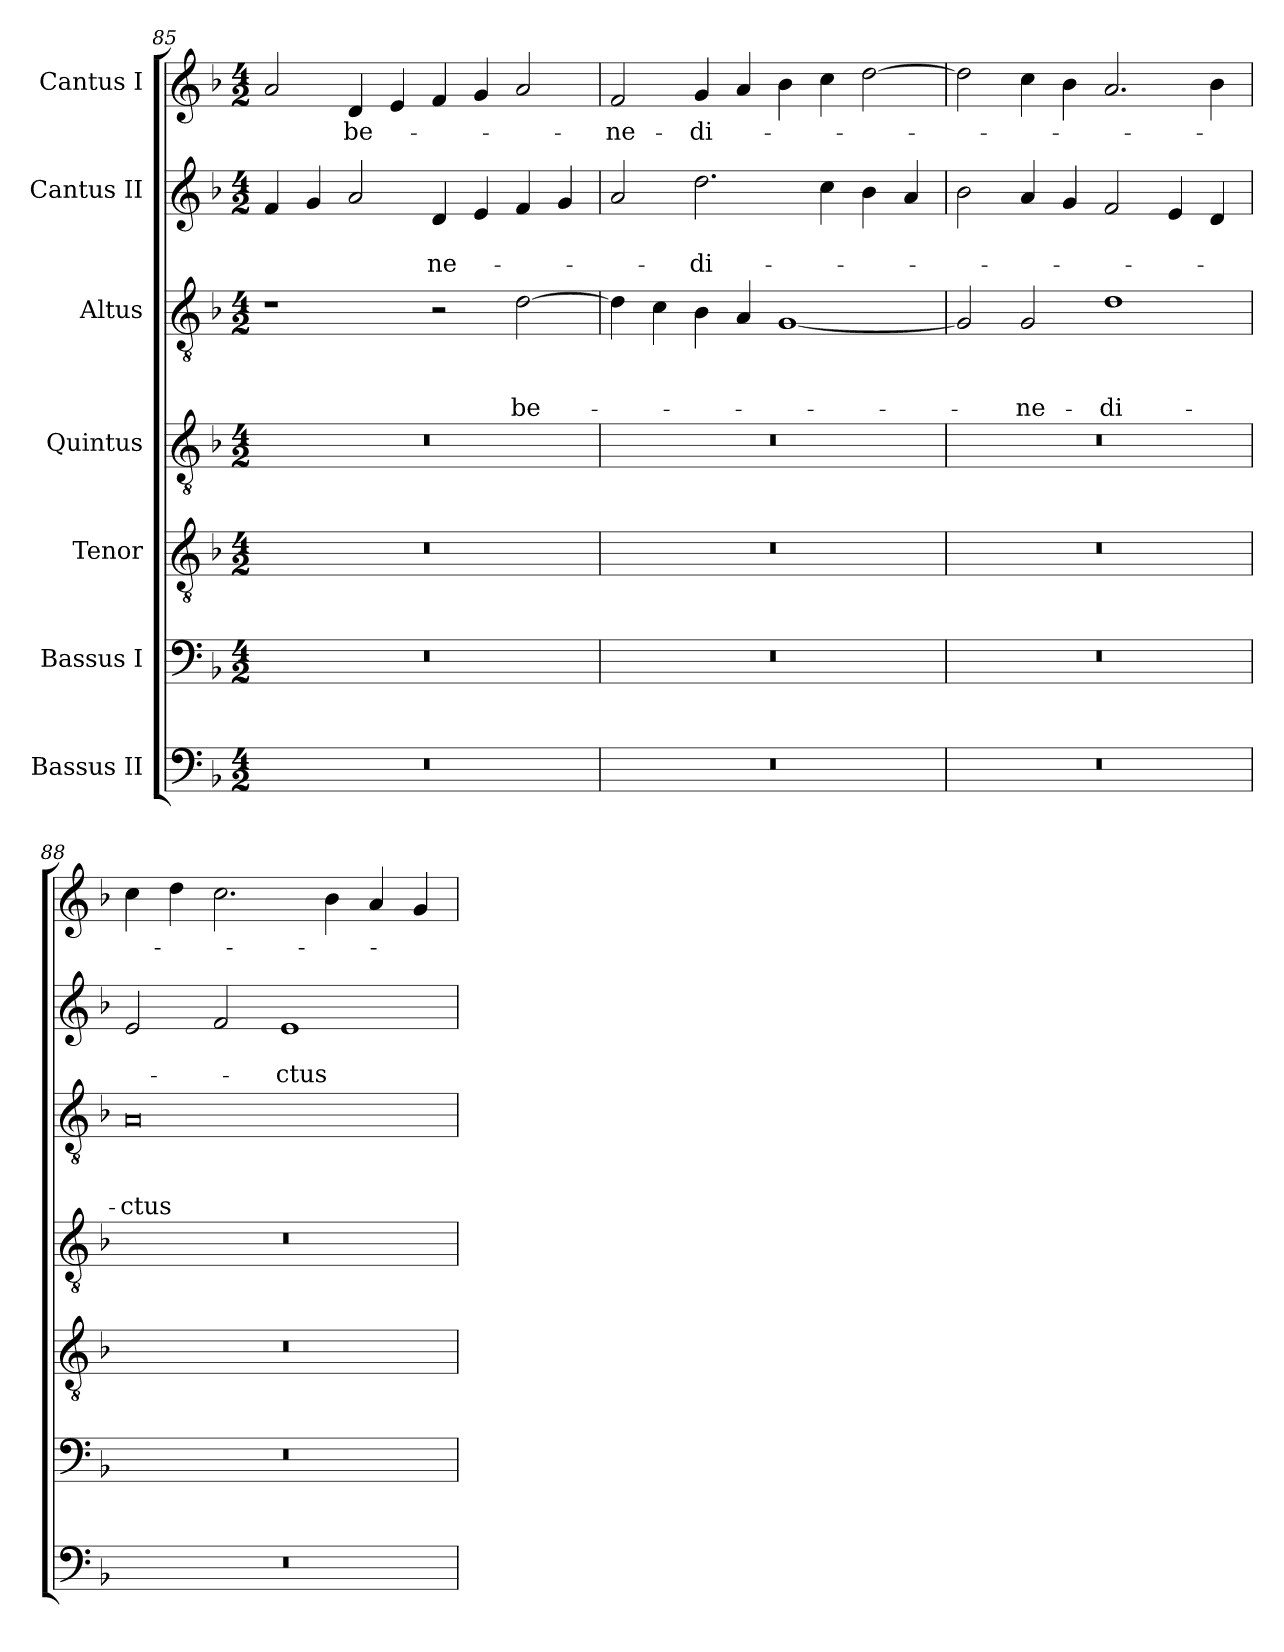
**kern	**kern	**kern	**kern	**kern	**text	**text	**text	**kern	**text	**text	**kern	**text
*part7	*part6	*part5	*part4	*part3	*part3	*part3	*part3	*part2	*part2	*part2	*part1	*part1
*staff7	*staff6	*staff5	*staff4	*staff3	*staff3	*staff3	*staff3	*staff2	*staff2	*staff2	*staff1	*staff1
*I"Bassus II	*I"Bassus I	*I"Tenor	*I"Quintus	*I"Altus	*	*	*	*I"Cantus II	*	*	*I"Cantus I	*
*clefF4	*clefF4	*clefGv2	*clefGv2	*clefGv2	*	*	*	*clefG2	*	*	*clefG2	*
*k[b-]	*k[b-]	*k[b-]	*k[b-]	*k[b-]	*	*	*	*k[b-]	*	*	*k[b-]	*
*M4/2	*M4/2	*M4/2	*M4/2	*M4/2	*	*	*	*M4/2	*	*	*M4/2	*
=85	=85	=85	=85	=85	=85	=85	=85	=85	=85	=85	=85	=85
0r	0r	0r	0r	1r	.	.	.	4f/	.	.	2a/	.
.	.	.	.	.	.	.	.	4g/	.	.	.	.
.	.	.	.	.	.	.	.	2a/	.	.	4d/	be-
.	.	.	.	.	.	.	.	.	.	.	4e/	.
.	.	.	.	2r	.	.	.	4d/	.	-ne-	4f/	.
.	.	.	.	.	.	.	.	4e/	.	.	4g/	.
.	.	.	.	[2d\	.	.	be-	4f/	.	.	2a/	.
.	.	.	.	.	.	.	.	4g/	.	.	.	.
=86	=86	=86	=86	=86	=86	=86	=86	=86	=86	=86	=86	=86
0r	0r	0r	0r	4d\]	.	.	.	2a/	.	.	2f/	-ne-
.	.	.	.	4c\	.	.	.	.	.	.	.	.
.	.	.	.	4B-\	.	.	.	2.dd\	.	-di-	4g/	-di-
.	.	.	.	4A/	.	.	.	.	.	.	4a/	.
.	.	.	.	[1G/	.	.	.	.	.	.	4b-\	.
.	.	.	.	.	.	.	.	4cc\	.	.	4cc\	.
.	.	.	.	.	.	.	.	4b-\	.	.	[2dd\	.
.	.	.	.	.	.	.	.	4a/	.	.	.	.
=87	=87	=87	=87	=87	=87	=87	=87	=87	=87	=87	=87	=87
0r	0r	0r	0r	2G/]	.	.	.	2b-\	.	.	2dd\]	.
.	.	.	.	2G/	.	.	-ne-	4a/	.	.	4cc\	.
.	.	.	.	.	.	.	.	4g/	.	.	4b-\	.
.	.	.	.	1d\	.	.	-di-	2f/	.	.	2.a/	.
.	.	.	.	.	.	.	.	4e/	.	.	.	.
.	.	.	.	.	.	.	.	4d/	.	.	4b-\	.
=88	=88	=88	=88	=88	=88	=88	=88	=88	=88	=88	=88	=88
0r	0r	0r	0r	0A/	.	.	-ctus	2e/	.	.	4cc\	.
.	.	.	.	.	.	.	.	.	.	.	4dd\	.
.	.	.	.	.	.	.	.	2f/	.	.	2.cc\	.
.	.	.	.	.	.	.	.	1e/	.	-ctus	.	.
.	.	.	.	.	.	.	.	.	.	.	4b-\	.
.	.	.	.	.	.	.	.	.	.	.	4a/	.
.	.	.	.	.	.	.	.	.	.	.	4g/	.
=	=	=	=	=	=	=	=	=	=	=	=	=
*-	*-	*-	*-	*-	*-	*-	*-	*-	*-	*-	*-	*-
